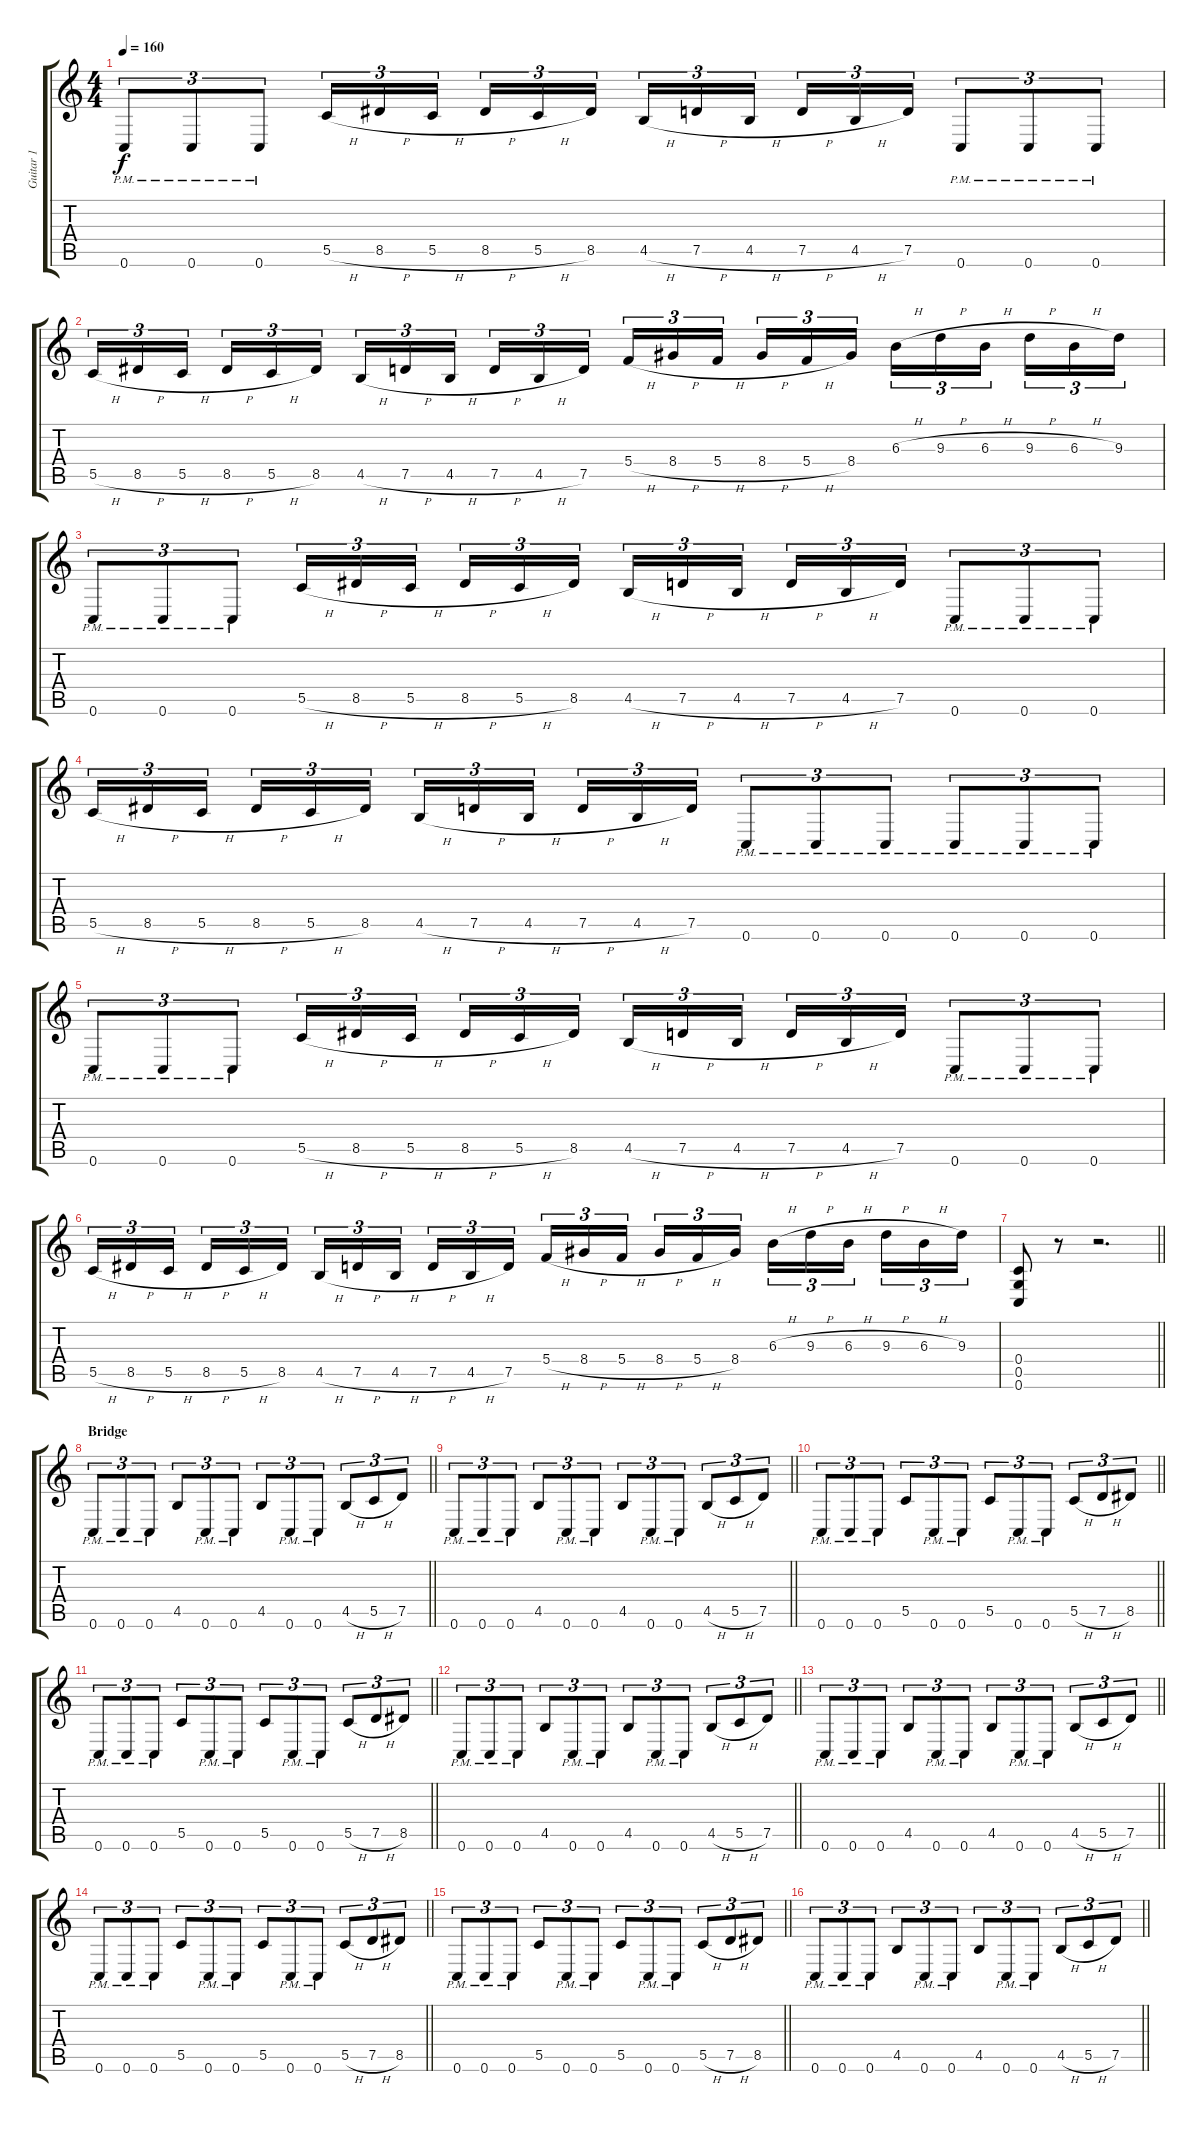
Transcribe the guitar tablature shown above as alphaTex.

\track ("Guitar 1" "Guitar 1") {instrument distortionguitar}
\staff {score tabs}
\tuning (D4 A3 F3 C3 G2 C2) {hide}
\ts (4 4)
\tempo 160
\clef g2
\ks c
0.6{pm}.8{tu (3 2) dy f} 0.6{pm}.8{tu (3 2)} 0.6{pm}.8{tu (3 2)} 5.5{h}.16{tu (3 2)} 8.5{h}.16{tu (3 2)} 5.5{h}.16{tu (3 2) beam splitsecondary} 8.5{h}.16{tu (3 2)} 5.5{h}.16{tu (3 2)} 8.5.16{tu (3 2)} 4.5{h}.16{tu (3 2)} 7.5{h}.16{tu (3 2)} 4.5{h}.16{tu (3 2) beam splitsecondary} 7.5{h}.16{tu (3 2)} 4.5{h}.16{tu (3 2)} 7.5.16{tu (3 2)} 0.6{pm}.8{tu (3 2)} 0.6{pm}.8{tu (3 2)} 0.6{pm}.8{tu (3 2)} |
5.5{h}.16{tu (3 2)} 8.5{h}.16{tu (3 2)} 5.5{h}.16{tu (3 2) beam splitsecondary} 8.5{h}.16{tu (3 2)} 5.5{h}.16{tu (3 2)} 8.5.16{tu (3 2)} 4.5{h}.16{tu (3 2)} 7.5{h}.16{tu (3 2)} 4.5{h}.16{tu (3 2) beam splitsecondary} 7.5{h}.16{tu (3 2)} 4.5{h}.16{tu (3 2)} 7.5.16{tu (3 2)} 5.4{h}.16{tu (3 2)} 8.4{h}.16{tu (3 2)} 5.4{h}.16{tu (3 2) beam splitsecondary} 8.4{h}.16{tu (3 2)} 5.4{h}.16{tu (3 2)} 8.4.16{tu (3 2)} 6.3{h}.16{tu (3 2)} 9.3{h}.16{tu (3 2)} 6.3{h}.16{tu (3 2) beam splitsecondary} 9.3{h}.16{tu (3 2)} 6.3{h}.16{tu (3 2)} 9.3.16{tu (3 2)} |
0.6{pm}.8{tu (3 2)} 0.6{pm}.8{tu (3 2)} 0.6{pm}.8{tu (3 2)} 5.5{h}.16{tu (3 2)} 8.5{h}.16{tu (3 2)} 5.5{h}.16{tu (3 2) beam splitsecondary} 8.5{h}.16{tu (3 2)} 5.5{h}.16{tu (3 2)} 8.5.16{tu (3 2)} 4.5{h}.16{tu (3 2)} 7.5{h}.16{tu (3 2)} 4.5{h}.16{tu (3 2) beam splitsecondary} 7.5{h}.16{tu (3 2)} 4.5{h}.16{tu (3 2)} 7.5.16{tu (3 2)} 0.6{pm}.8{tu (3 2)} 0.6{pm}.8{tu (3 2)} 0.6{pm}.8{tu (3 2)} |
5.5{h}.16{tu (3 2)} 8.5{h}.16{tu (3 2)} 5.5{h}.16{tu (3 2) beam splitsecondary} 8.5{h}.16{tu (3 2)} 5.5{h}.16{tu (3 2)} 8.5.16{tu (3 2)} 4.5{h}.16{tu (3 2)} 7.5{h}.16{tu (3 2)} 4.5{h}.16{tu (3 2) beam splitsecondary} 7.5{h}.16{tu (3 2)} 4.5{h}.16{tu (3 2)} 7.5.16{tu (3 2)} 0.6{pm}.8{tu (3 2)} 0.6{pm}.8{tu (3 2)} 0.6{pm}.8{tu (3 2)} 0.6{pm}.8{tu (3 2)} 0.6{pm}.8{tu (3 2)} 0.6{pm}.8{tu (3 2)} |
0.6{pm}.8{tu (3 2)} 0.6{pm}.8{tu (3 2)} 0.6{pm}.8{tu (3 2)} 5.5{h}.16{tu (3 2)} 8.5{h}.16{tu (3 2)} 5.5{h}.16{tu (3 2) beam splitsecondary} 8.5{h}.16{tu (3 2)} 5.5{h}.16{tu (3 2)} 8.5.16{tu (3 2)} 4.5{h}.16{tu (3 2)} 7.5{h}.16{tu (3 2)} 4.5{h}.16{tu (3 2) beam splitsecondary} 7.5{h}.16{tu (3 2)} 4.5{h}.16{tu (3 2)} 7.5.16{tu (3 2)} 0.6{pm}.8{tu (3 2)} 0.6{pm}.8{tu (3 2)} 0.6{pm}.8{tu (3 2)} |
5.5{h}.16{tu (3 2)} 8.5{h}.16{tu (3 2)} 5.5{h}.16{tu (3 2) beam splitsecondary} 8.5{h}.16{tu (3 2)} 5.5{h}.16{tu (3 2)} 8.5.16{tu (3 2)} 4.5{h}.16{tu (3 2)} 7.5{h}.16{tu (3 2)} 4.5{h}.16{tu (3 2) beam splitsecondary} 7.5{h}.16{tu (3 2)} 4.5{h}.16{tu (3 2)} 7.5.16{tu (3 2)} 5.4{h}.16{tu (3 2)} 8.4{h}.16{tu (3 2)} 5.4{h}.16{tu (3 2) beam splitsecondary} 8.4{h}.16{tu (3 2)} 5.4{h}.16{tu (3 2)} 8.4.16{tu (3 2)} 6.3{h}.16{tu (3 2)} 9.3{h}.16{tu (3 2)} 6.3{h}.16{tu (3 2) beam splitsecondary} 9.3{h}.16{tu (3 2)} 6.3{h}.16{tu (3 2)} 9.3.16{tu (3 2)} |
\barLineRight lightlight
(0.4 0.5 0.6).8 r.8 r.2{d} |
\section ("" "Bridge")
\barLineRight lightlight
0.6{pm}.8{tu (3 2)} 0.6{pm}.8{tu (3 2)} 0.6{pm}.8{tu (3 2)} 4.5.8{tu (3 2)} 0.6{pm}.8{tu (3 2)} 0.6{pm}.8{tu (3 2)} 4.5.8{tu (3 2)} 0.6{pm}.8{tu (3 2)} 0.6{pm}.8{tu (3 2)} 4.5{h}.8{tu (3 2)} 5.5{h}.8{tu (3 2)} 7.5.8{tu (3 2)} |
\barLineRight lightlight
0.6{pm}.8{tu (3 2)} 0.6{pm}.8{tu (3 2)} 0.6{pm}.8{tu (3 2)} 4.5.8{tu (3 2)} 0.6{pm}.8{tu (3 2)} 0.6{pm}.8{tu (3 2)} 4.5.8{tu (3 2)} 0.6{pm}.8{tu (3 2)} 0.6{pm}.8{tu (3 2)} 4.5{h}.8{tu (3 2)} 5.5{h}.8{tu (3 2)} 7.5.8{tu (3 2)} |
\barLineRight lightlight
0.6{pm}.8{tu (3 2)} 0.6{pm}.8{tu (3 2)} 0.6{pm}.8{tu (3 2)} 5.5.8{tu (3 2)} 0.6{pm}.8{tu (3 2)} 0.6{pm}.8{tu (3 2)} 5.5.8{tu (3 2)} 0.6{pm}.8{tu (3 2)} 0.6{pm}.8{tu (3 2)} 5.5{h}.8{tu (3 2)} 7.5{h}.8{tu (3 2)} 8.5.8{tu (3 2)} |
\barLineRight lightlight
0.6{pm}.8{tu (3 2)} 0.6{pm}.8{tu (3 2)} 0.6{pm}.8{tu (3 2)} 5.5.8{tu (3 2)} 0.6{pm}.8{tu (3 2)} 0.6{pm}.8{tu (3 2)} 5.5.8{tu (3 2)} 0.6{pm}.8{tu (3 2)} 0.6{pm}.8{tu (3 2)} 5.5{h}.8{tu (3 2)} 7.5{h}.8{tu (3 2)} 8.5.8{tu (3 2)} |
\barLineRight lightlight
0.6{pm}.8{tu (3 2)} 0.6{pm}.8{tu (3 2)} 0.6{pm}.8{tu (3 2)} 4.5.8{tu (3 2)} 0.6{pm}.8{tu (3 2)} 0.6{pm}.8{tu (3 2)} 4.5.8{tu (3 2)} 0.6{pm}.8{tu (3 2)} 0.6{pm}.8{tu (3 2)} 4.5{h}.8{tu (3 2)} 5.5{h}.8{tu (3 2)} 7.5.8{tu (3 2)} |
\barLineRight lightlight
0.6{pm}.8{tu (3 2)} 0.6{pm}.8{tu (3 2)} 0.6{pm}.8{tu (3 2)} 4.5.8{tu (3 2)} 0.6{pm}.8{tu (3 2)} 0.6{pm}.8{tu (3 2)} 4.5.8{tu (3 2)} 0.6{pm}.8{tu (3 2)} 0.6{pm}.8{tu (3 2)} 4.5{h}.8{tu (3 2)} 5.5{h}.8{tu (3 2)} 7.5.8{tu (3 2)} |
\barLineRight lightlight
0.6{pm}.8{tu (3 2)} 0.6{pm}.8{tu (3 2)} 0.6{pm}.8{tu (3 2)} 5.5.8{tu (3 2)} 0.6{pm}.8{tu (3 2)} 0.6{pm}.8{tu (3 2)} 5.5.8{tu (3 2)} 0.6{pm}.8{tu (3 2)} 0.6{pm}.8{tu (3 2)} 5.5{h}.8{tu (3 2)} 7.5{h}.8{tu (3 2)} 8.5.8{tu (3 2)} |
\barLineRight lightlight
0.6{pm}.8{tu (3 2)} 0.6{pm}.8{tu (3 2)} 0.6{pm}.8{tu (3 2)} 5.5.8{tu (3 2)} 0.6{pm}.8{tu (3 2)} 0.6{pm}.8{tu (3 2)} 5.5.8{tu (3 2)} 0.6{pm}.8{tu (3 2)} 0.6{pm}.8{tu (3 2)} 5.5{h}.8{tu (3 2)} 7.5{h}.8{tu (3 2)} 8.5.8{tu (3 2)} |
\barLineRight lightlight
0.6{pm}.8{tu (3 2)} 0.6{pm}.8{tu (3 2)} 0.6{pm}.8{tu (3 2)} 4.5.8{tu (3 2)} 0.6{pm}.8{tu (3 2)} 0.6{pm}.8{tu (3 2)} 4.5.8{tu (3 2)} 0.6{pm}.8{tu (3 2)} 0.6{pm}.8{tu (3 2)} 4.5{h}.8{tu (3 2)} 5.5{h}.8{tu (3 2)} 7.5.8{tu (3 2)}
